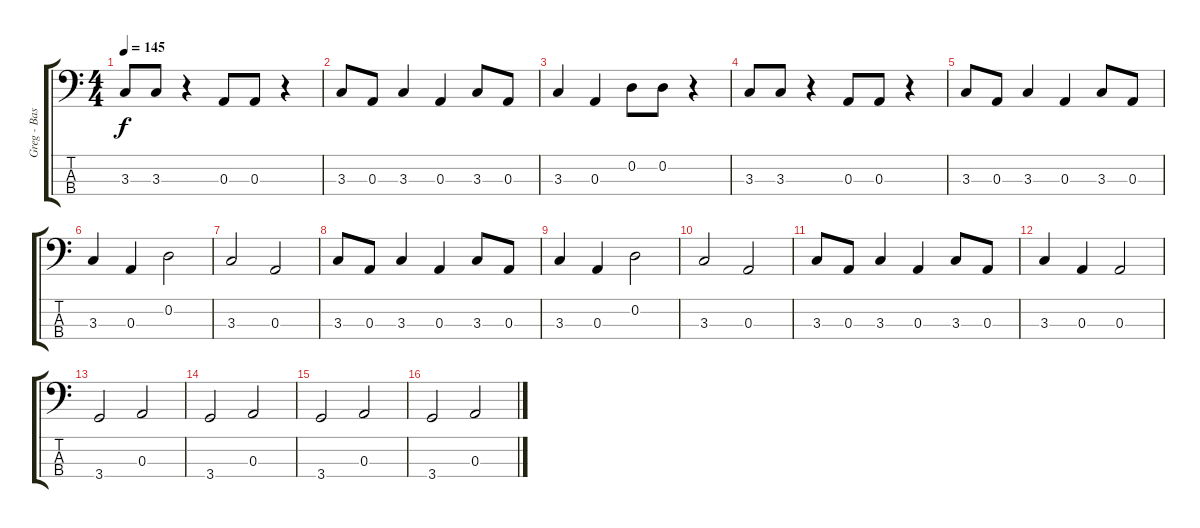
\track ("Greg - Bass" "Greg - Bas") {instrument electricbasspick}
\staff {score tabs}
\tuning (G2 D2 A1 E1) {hide}
\ts (4 4)
\tempo 145
\clef f4
\ks c
3.3.8{dy f} 3.3.8 r.4 0.3.8 0.3.8 r.4 |
3.3.8 0.3.8 3.3.4 0.3.4 3.3.8 0.3.8 |
3.3.4 0.3.4 0.2.8 0.2.8 r.4 |
3.3.8 3.3.8 r.4 0.3.8 0.3.8 r.4 |
3.3.8 0.3.8 3.3.4 0.3.4 3.3.8 0.3.8 |
3.3.4 0.3.4 0.2.2 |
3.3.2 0.3.2 |
3.3.8 0.3.8 3.3.4 0.3.4 3.3.8 0.3.8 |
3.3.4 0.3.4 0.2.2 |
3.3.2 0.3.2 |
3.3.8 0.3.8 3.3.4 0.3.4 3.3.8 0.3.8 |
3.3.4 0.3.4 0.3.2 |
3.4.2 0.3.2 |
3.4.2 0.3.2 |
3.4.2 0.3.2 |
3.4.2 0.3.2
